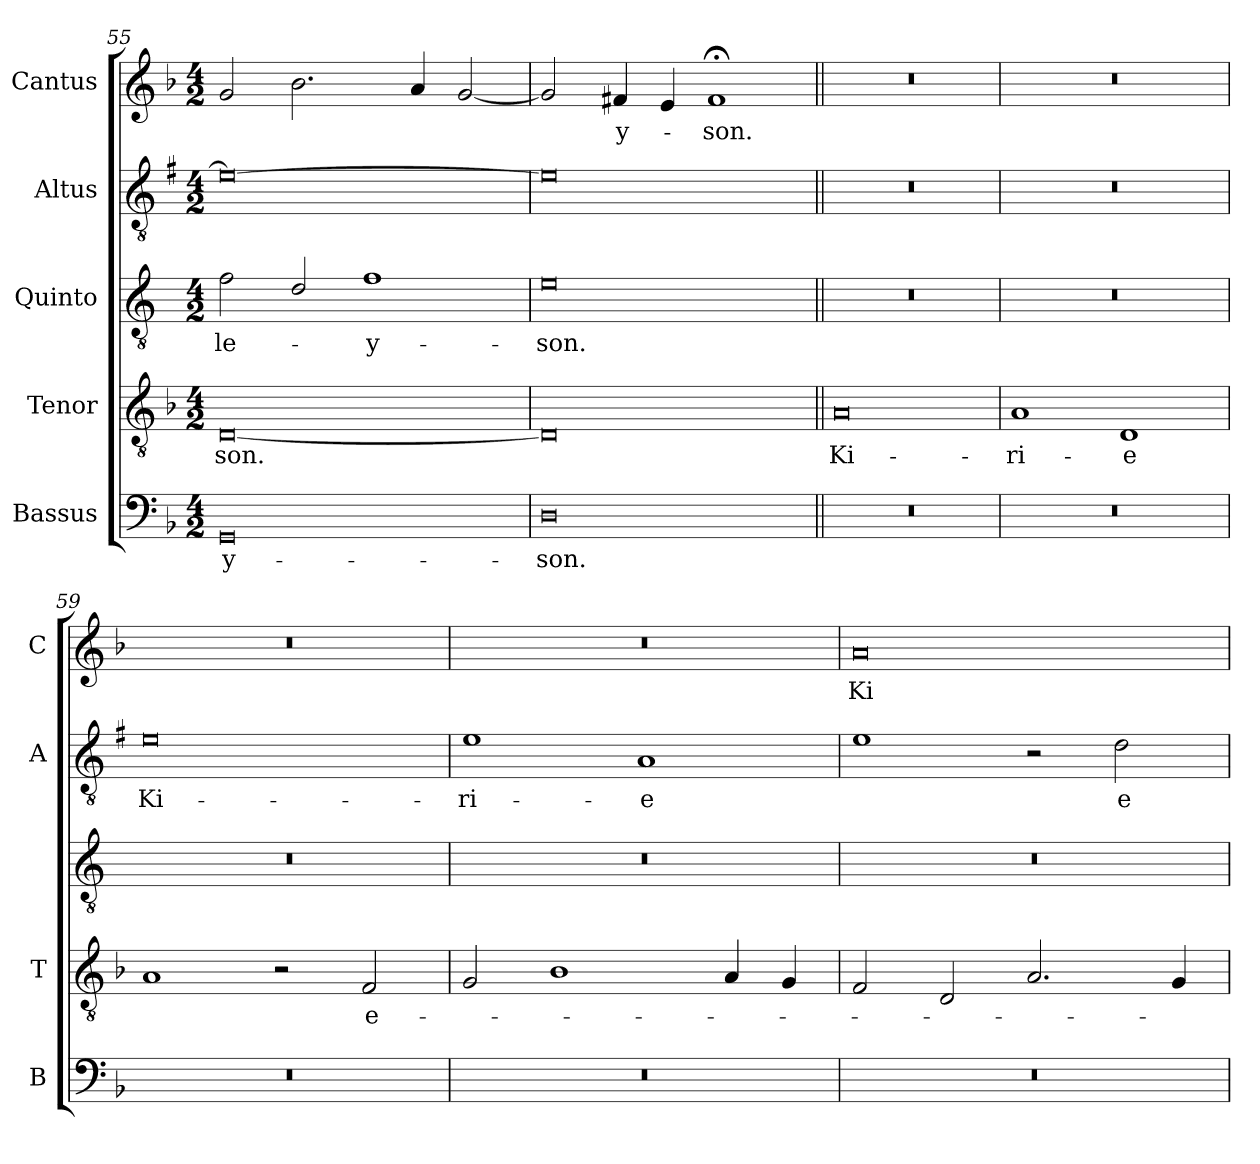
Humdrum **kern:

**kern	**text	**kern	**text	**kern	**text	**kern	**text	**kern	**text
*part5	*part5	*part4	*part4	*part3	*part3	*part2	*part2	*part1	*part1
*staff5	*staff5	*staff4	*staff4	*staff3	*staff3	*staff2	*staff2	*staff1	*staff1
*I"Bassus	*	*I"Tenor	*	*I"Quinto	*	*I"Altus	*	*I"Cantus	*
*I'B	*	*I'T	*	*	*	*I'A	*	*I'C	*
*clefF4	*	*clefGv2	*	*clefGv2	*	*clefGv2	*	*clefG2	*
*	*	*	*	*ITrd4c7	*	*ITrd1c2	*	*	*
*k[b-]	*	*k[b-]	*	*k[b-]	*	*k[b-]	*	*k[b-]	*
*F:	*	*F:	*	*F:	*	*F:	*	*F:	*
*M4/2	*	*M4/2	*	*M4/2	*	*M4/2	*	*M4/2	*
=55	=55	=55	=55	=55	=55	=55	=55	=55	=55
!	!LO:LY:b	!	!LO:LY:b	!	!LO:LY:b	!	!	!	!
0GG	-y-	[0D	-son.	2B-\	-le-	0d_	.	2g/	.
.	.	.	.	2G/	.	.	.	2.b-\	.
!	!	!	!	!	!LO:LY:b	!	!	!	!
.	.	.	.	1B-	-y-	.	.	.	.
.	.	.	.	.	.	.	.	4a/	.
.	.	.	.	.	.	.	.	[2g/	.
=56	=56	=56	=56	=56	=56	=56	=56	=56	=56
!	!LO:LY:b	!	!	!	!LO:LY:b	!	!	!	!
0D	-son.	0D]	.	0A	-son.	0d]	.	2g/]	.
!	!	!	!	!	!	!	!	!	!LO:LY:b
.	.	.	.	.	.	.	.	4f#X/	-y-
.	.	.	.	.	.	.	.	4e/	.
!	!	!	!	!	!	!	!	!	!LO:LY:b
.	.	.	.	.	.	.	.	1f#;<	-son.
=57||	=57||	=57||	=57||	=57||	=57||	=57||	=57||	=57||	=57||
!	!	!	!LO:LY:b	!	!	!	!	!	!
0r	.	0A	Ki-	0r	.	0r	.	0r	.
=58	=58	=58	=58	=58	=58	=58	=58	=58	=58
!	!	!	!LO:LY:b	!	!	!	!	!	!
0r	.	1A	-ri-	0r	.	0r	.	0r	.
!	!	!	!LO:LY:b	!	!	!	!	!	!
.	.	1D	-e	.	.	.	.	.	.
=59	=59	=59	=59	=59	=59	=59	=59	=59	=59
!	!	!	!	!	!	!	!LO:LY:b	!	!
0r	.	1A	.	0r	.	0d	Ki-	0r	.
.	.	2r	.	.	.	.	.	.	.
!	!	!	!LO:LY:b	!	!	!	!	!	!
.	.	2F/	e-	.	.	.	.	.	.
!!LO:LB:g=z
=60	=60	=60	=60	=60	=60	=60	=60	=60	=60
!	!	!	!	!	!	!	!LO:LY:b	!	!
0r	.	2G/	.	0r	.	1d	-ri-	0r	.
.	.	1B-	.	.	.	.	.	.	.
!	!	!	!	!	!	!	!LO:LY:b	!	!
.	.	.	.	.	.	1G	-e	.	.
.	.	4A/	.	.	.	.	.	.	.
.	.	4G/	.	.	.	.	.	.	.
=61	=61	=61	=61	=61	=61	=61	=61	=61	=61
!	!	!	!	!	!	!	!	!	!LO:LY:b
0r	.	2F/	.	0r	.	1d	.	0a	Ki-
.	.	2D/	.	.	.	.	.	.	.
.	.	2.A/	.	.	.	2r	.	.	.
!	!	!	!	!	!	!	!LO:LY:b	!	!
.	.	.	.	.	.	2c\	e-	.	.
.	.	4G/	.	.	.	.	.	.	.
=	=	=	=	=	=	=	=	=	=
*-	*-	*-	*-	*-	*-	*-	*-	*-	*-
